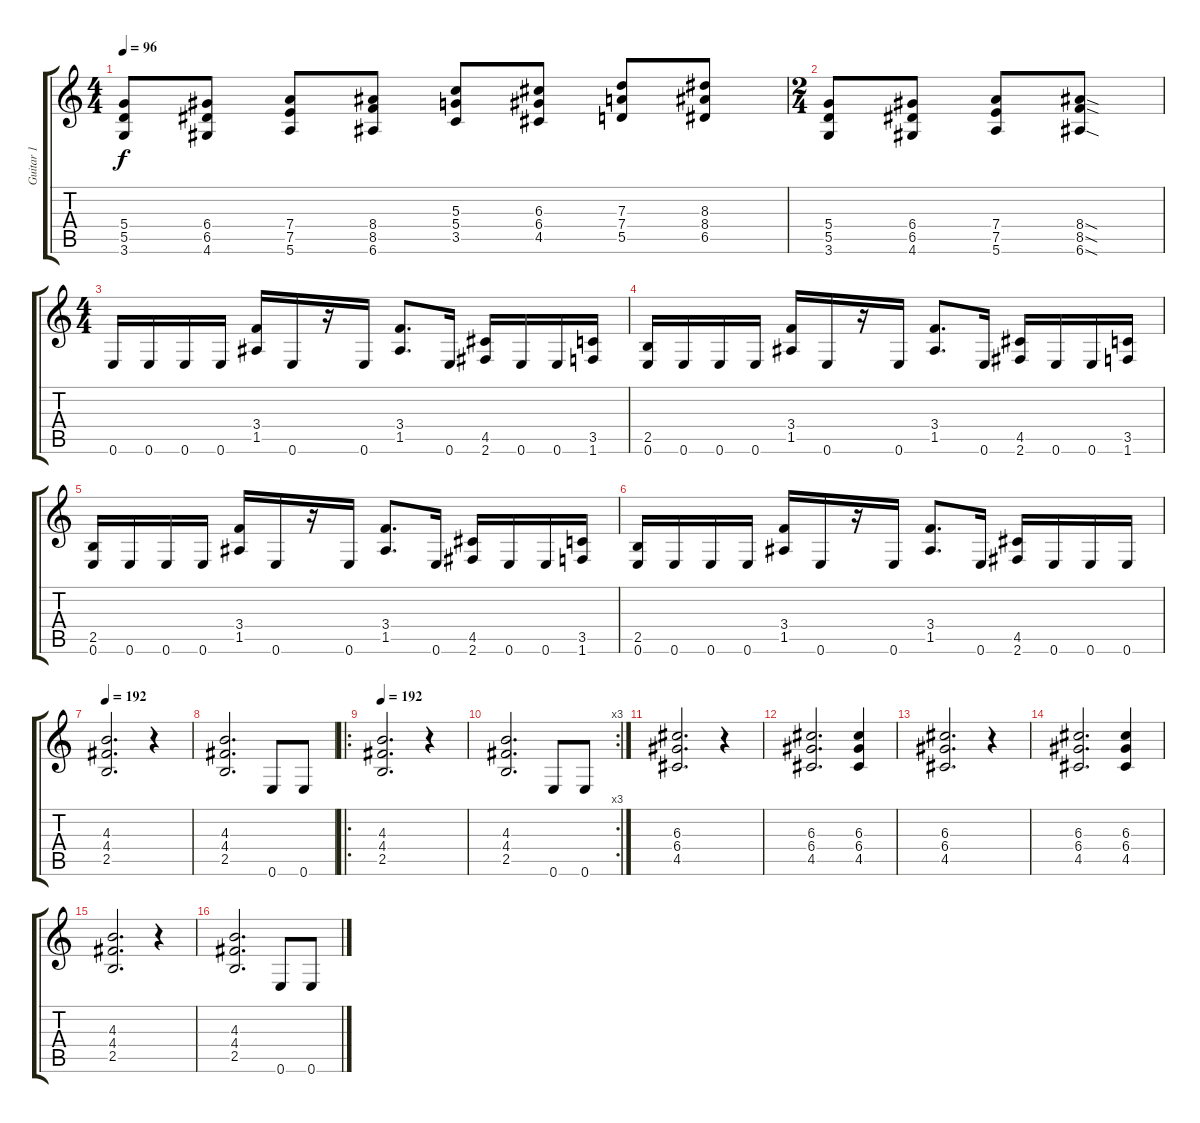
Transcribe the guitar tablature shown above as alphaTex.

\track ("Guitar 1" "Guitar 1") {instrument distortionguitar}
\staff {score tabs}
\tuning (E4 B3 G3 D3 A2 E2) {hide}
\ts (4 4)
\tempo 96
\clef g2
\ks c
(5.4 5.5 3.6).8{dy f} (6.4 6.5 4.6).8 (7.4 7.5 5.6).8 (8.4 8.5 6.6).8 (5.3 5.4 3.5).8 (6.3 6.4 4.5).8 (7.3 7.4 5.5).8 (8.3 8.4 6.5).8 |
\ts (2 4)
(5.4 5.5 3.6).8 (6.4 6.5 4.6).8 (7.4 7.5 5.6).8 (8.4{sod} 8.5{sod} 6.6{sod}).8 |
\ts (4 4)
0.6.16 0.6.16 0.6.16 0.6.16 (3.4 1.5).16 0.6.16 r.16 0.6.16 (3.4 1.5).8{d} 0.6.16 (4.5 2.6).16 0.6.16 0.6.16 (3.5 1.6).16 |
(2.5 0.6).16 0.6.16 0.6.16 0.6.16 (3.4 1.5).16 0.6.16 r.16 0.6.16 (3.4 1.5).8{d} 0.6.16 (4.5 2.6).16 0.6.16 0.6.16 (3.5 1.6).16 |
(2.5 0.6).16 0.6.16 0.6.16 0.6.16 (3.4 1.5).16 0.6.16 r.16 0.6.16 (3.4 1.5).8{d} 0.6.16 (4.5 2.6).16 0.6.16 0.6.16 (3.5 1.6).16 |
(2.5 0.6).16 0.6.16 0.6.16 0.6.16 (3.4 1.5).16 0.6.16 r.16 0.6.16 (3.4 1.5).8{d} 0.6.16 (4.5 2.6).16 0.6.16 0.6.16 0.6.16 |
\tempo 192
(4.3 4.4 2.5).2{d} r.4 |
(4.3 4.4 2.5).2{d} 0.6.8 0.6.8 |
\ro
\tempo 192
(4.3 4.4 2.5).2{d} r.4 |
\rc 3
(4.3 4.4 2.5).2{d} 0.6.8 0.6.8 |
(6.3 6.4 4.5).2{d} r.4 |
(6.3 6.4 4.5).2{d} (6.3 6.4 4.5).4 |
(6.3 6.4 4.5).2{d} r.4 |
(6.3 6.4 4.5).2{d} (6.3 6.4 4.5).4 |
(4.3 4.4 2.5).2{d} r.4 |
(4.3 4.4 2.5).2{d} 0.6.8 0.6.8
